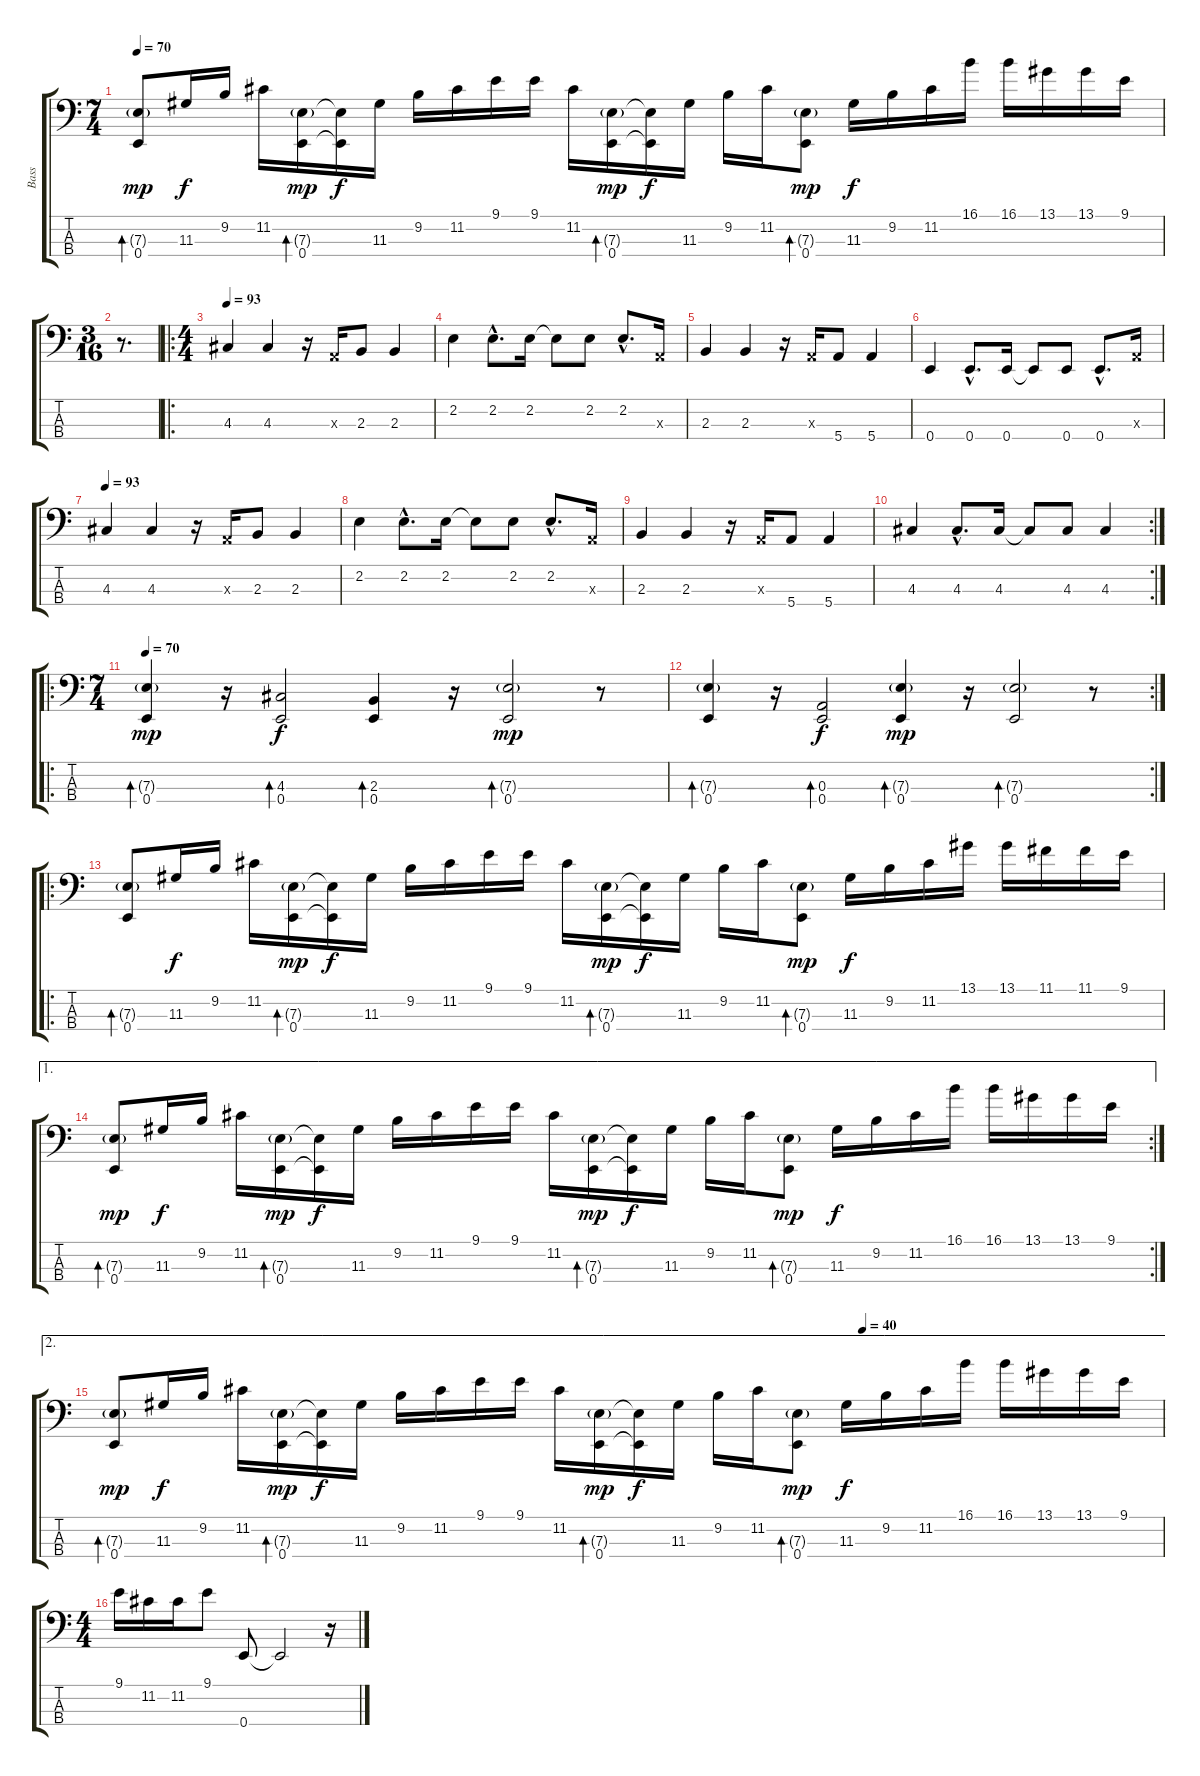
\track ("Bass" "Bass") {instrument electricbassfinger}
\staff {score tabs}
\tuning (G2 D2 A1 E1) {hide}
\ts (7 4)
\tempo 70
\clef f4
\ks c
(7.3{g} 0.4).8{bd 120 dy mp} 11.3.16{dy f} 9.2.16 11.2.16 (7.3{g} 0.4).16{bd 120 dy mp} (7.3{t} 0.4{t}).16{dy f} 11.3.16 9.2.16 11.2.16 9.1.16 9.1.16 11.2.16 (7.3{g} 0.4).16{bd 120 dy mp} (7.3{t} 0.4{t}).16{dy f} 11.3.16 9.2.16 11.2.16 (7.3{g} 0.4).8{bd 120 dy mp} 11.3.16{dy f} 9.2.16 11.2.16 16.1.16 16.1.16 13.1.16 13.1.16 9.1.16 |
\ts (3 16)
r.8{d} |
\ro
\ts (4 4)
\tempo 93
4.3.4 4.3.4 r.16 0.3{x}.16 2.3.8 2.3.4 |
2.2.4 2.2{hac}.8{d} 2.2.16 2.2{t}.8 2.2.8 2.2{hac}.8{d} 0.3{x}.16 |
2.3.4 2.3.4 r.16 0.3{x}.16 5.4.8 5.4.4 |
0.4.4 0.4{hac}.8{d} 0.4.16 0.4{t}.8 0.4.8 0.4{hac}.8{d} 0.3{x}.16 |
\tempo 93
4.3.4 4.3.4 r.16 0.3{x}.16 2.3.8 2.3.4 |
2.2.4 2.2{hac}.8{d} 2.2.16 2.2{t}.8 2.2.8 2.2{hac}.8{d} 0.3{x}.16 |
2.3.4 2.3.4 r.16 0.3{x}.16 5.4.8 5.4.4 |
\rc 2
4.3.4 4.3{hac}.8{d} 4.3.16 4.3{t}.8 4.3.8 4.3.4 |
\ro
\ts (7 4)
\tempo 70
(7.3{g} 0.4).4{bd 120 dy mp} r.16 (4.3 0.4).2{bd 120 dy f} (2.3 0.4).4{bd 120} r.16 (7.3{g} 0.4).2{bd 120 dy mp} r.8 |
\rc 2
(7.3{g} 0.4).4{bd 120} r.16 (0.3 0.4).2{bd 120 dy f} (7.3{g} 0.4).4{bd 120 dy mp} r.16 (7.3{g} 0.4).2{bd 120} r.8 |
\ro
(7.3{g} 0.4).8{bd 120} 11.3.16{dy f} 9.2.16 11.2.16 (7.3{g} 0.4).16{bd 120 dy mp} (7.3{t} 0.4{t}).16{dy f} 11.3.16 9.2.16 11.2.16 9.1.16 9.1.16 11.2.16 (7.3{g} 0.4).16{bd 120 dy mp} (7.3{t} 0.4{t}).16{dy f} 11.3.16 9.2.16 11.2.16 (7.3{g} 0.4).8{bd 120 dy mp} 11.3.16{dy f} 9.2.16 11.2.16 13.1.16 13.1.16 11.1.16 11.1.16 9.1.16 |
\ae 1
\rc 2
(7.3{g} 0.4).8{bd 120 dy mp} 11.3.16{dy f} 9.2.16 11.2.16 (7.3{g} 0.4).16{bd 120 dy mp} (7.3{t} 0.4{t}).16{dy f} 11.3.16 9.2.16 11.2.16 9.1.16 9.1.16 11.2.16 (7.3{g} 0.4).16{bd 120 dy mp} (7.3{t} 0.4{t}).16{dy f} 11.3.16 9.2.16 11.2.16 (7.3{g} 0.4).8{bd 120 dy mp} 11.3.16{dy f} 9.2.16 11.2.16 16.1.16 16.1.16 13.1.16 13.1.16 9.1.16 |
\ae 2
\tempo (40 0.7142857142857143)
(7.3{g} 0.4).8{bd 120 dy mp} 11.3.16{dy f} 9.2.16 11.2.16 (7.3{g} 0.4).16{bd 120 dy mp} (7.3{t} 0.4{t}).16{dy f} 11.3.16 9.2.16 11.2.16 9.1.16 9.1.16 11.2.16 (7.3{g} 0.4).16{bd 120 dy mp} (7.3{t} 0.4{t}).16{dy f} 11.3.16 9.2.16 11.2.16 (7.3{g} 0.4).8{bd 120 dy mp} 11.3.16{dy f} 9.2.16 11.2.16 16.1.16 16.1.16 13.1.16 13.1.16 9.1.16 |
\ts (4 4)
9.1.16 11.2.16 11.2.16 9.1.8 0.4.8 0.4{t}.2 r.16
